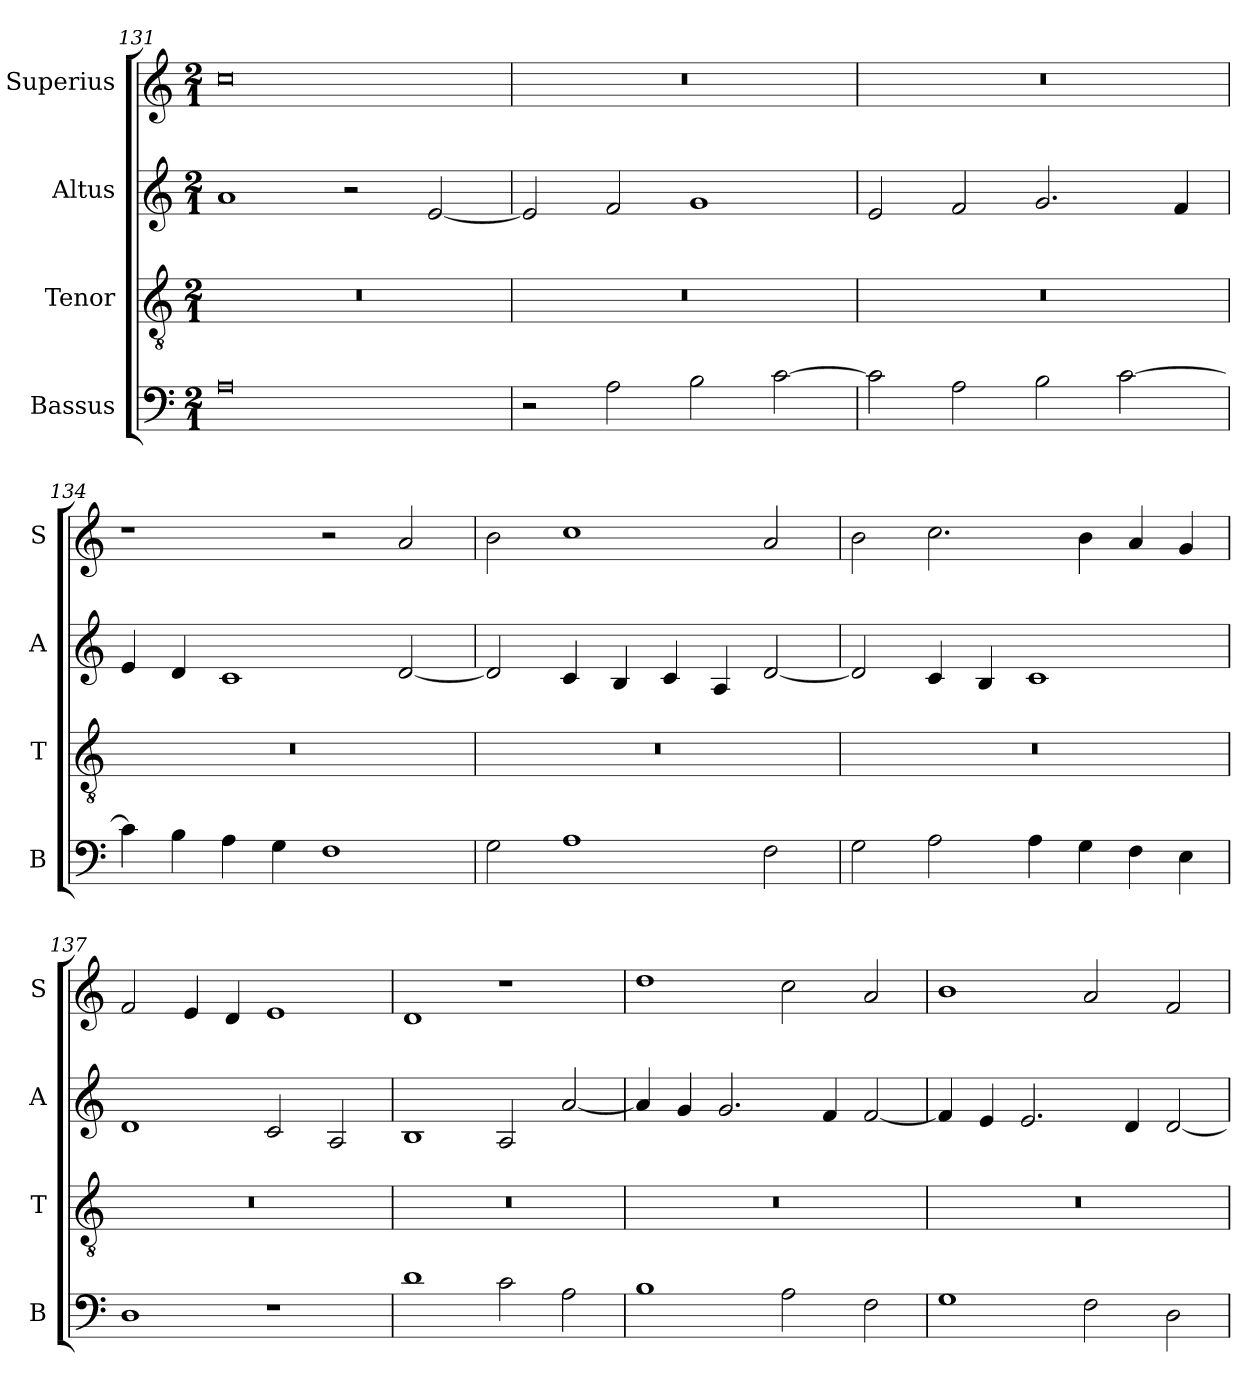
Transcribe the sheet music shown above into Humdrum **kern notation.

**kern	**kern	**kern	**kern
*part4	*part3	*part2	*part1
*staff4	*staff3	*staff2	*staff1
*I"Bassus	*I"Tenor	*I"Altus	*I"Superius
*I'B	*I'T	*I'A	*I'S
*clefF4	*clefGv2	*clefG2	*clefG2
*k[]	*k[]	*k[]	*k[]
*C:	*C:	*C:	*C:
*M2/1	*M2/1	*M2/1	*M2/1
=131	=131	=131	=131
0A	0r	1a	0cc
.	.	2r	.
.	.	[2e	.
=132	=132	=132	=132
2r	0r	2e]	0r
2A	.	2f	.
2B	.	1g	.
[2c	.	.	.
=133	=133	=133	=133
2c]	0r	2e	0r
2A	.	2f	.
2B	.	2.g	.
[2c	.	.	.
.	.	4f	.
=134	=134	=134	=134
4c]	0r	4e	1r
4B	.	4d	.
4A	.	1c	.
4G	.	.	.
1F	.	.	2r
.	.	[2d	2a
=135	=135	=135	=135
2G	0r	2d]	2b
1A	.	4c	1cc
.	.	4B	.
.	.	4c	.
.	.	4A	.
2F	.	[2d	2a
=136	=136	=136	=136
2G	0r	2d]	2b
2A	.	4c	2.cc
.	.	4B	.
4A	.	1c	.
4G	.	.	4b
4F	.	.	4a
4E	.	.	4g
=137	=137	=137	=137
1D	0r	1d	2f
.	.	.	4e
.	.	.	4d
1r	.	2c	1e
.	.	2A	.
=138	=138	=138	=138
1d	0r	1B	1d
2c	.	2A	1r
2A	.	[2a	.
=139	=139	=139	=139
1B	0r	4a]	1dd
.	.	4g	.
.	.	2.g	.
2A	.	.	2cc
.	.	4f	.
2F	.	[2f	2a
=140	=140	=140	=140
1G	0r	4f]	1b
.	.	4e	.
.	.	2.e	.
2F	.	.	2a
.	.	4d	.
2D	.	[2d	2f
=	=	=	=
*-	*-	*-	*-
